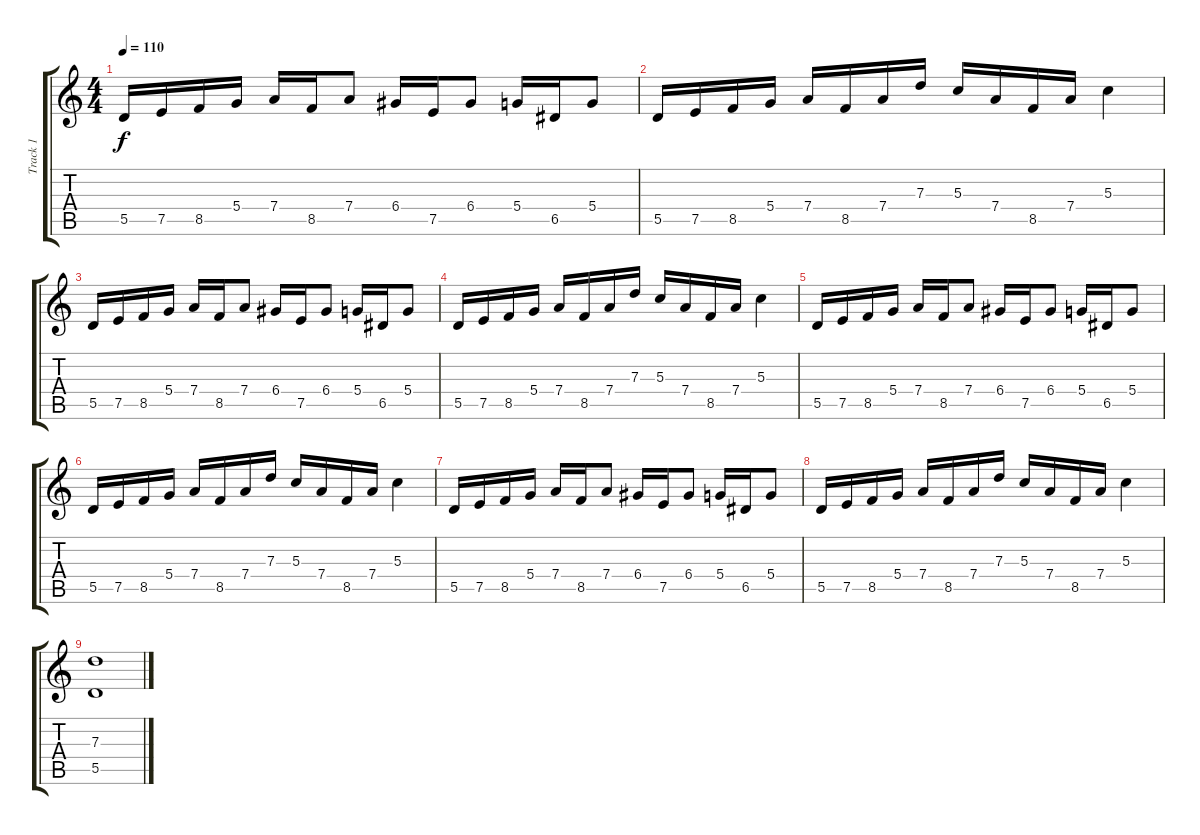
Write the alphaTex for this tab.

\track ("Track 1" "Track 1") {instrument distortionguitar}
\staff {score tabs}
\tuning (E4 B3 G3 D3 A2 D2) {hide}
\ts (4 4)
\tempo 110
\clef g2
\ks c
5.5.16{dy f} 7.5.16 8.5.16 5.4.16 7.4.16 8.5.16 7.4.8 6.4.16 7.5.16 6.4.8 5.4.16 6.5.16 5.4.8 |
5.5.16 7.5.16 8.5.16 5.4.16 7.4.16 8.5.16 7.4.16 7.3.16 5.3.16 7.4.16 8.5.16 7.4.16 5.3.4 |
5.5.16 7.5.16 8.5.16 5.4.16 7.4.16 8.5.16 7.4.8 6.4.16 7.5.16 6.4.8 5.4.16 6.5.16 5.4.8 |
5.5.16 7.5.16 8.5.16 5.4.16 7.4.16 8.5.16 7.4.16 7.3.16 5.3.16 7.4.16 8.5.16 7.4.16 5.3.4 |
5.5.16 7.5.16 8.5.16 5.4.16 7.4.16 8.5.16 7.4.8 6.4.16 7.5.16 6.4.8 5.4.16 6.5.16 5.4.8 |
5.5.16 7.5.16 8.5.16 5.4.16 7.4.16 8.5.16 7.4.16 7.3.16 5.3.16 7.4.16 8.5.16 7.4.16 5.3.4 |
5.5.16 7.5.16 8.5.16 5.4.16 7.4.16 8.5.16 7.4.8 6.4.16 7.5.16 6.4.8 5.4.16 6.5.16 5.4.8 |
5.5.16 7.5.16 8.5.16 5.4.16 7.4.16 8.5.16 7.4.16 7.3.16 5.3.16 7.4.16 8.5.16 7.4.16 5.3.4 |
(7.3 5.5).1
